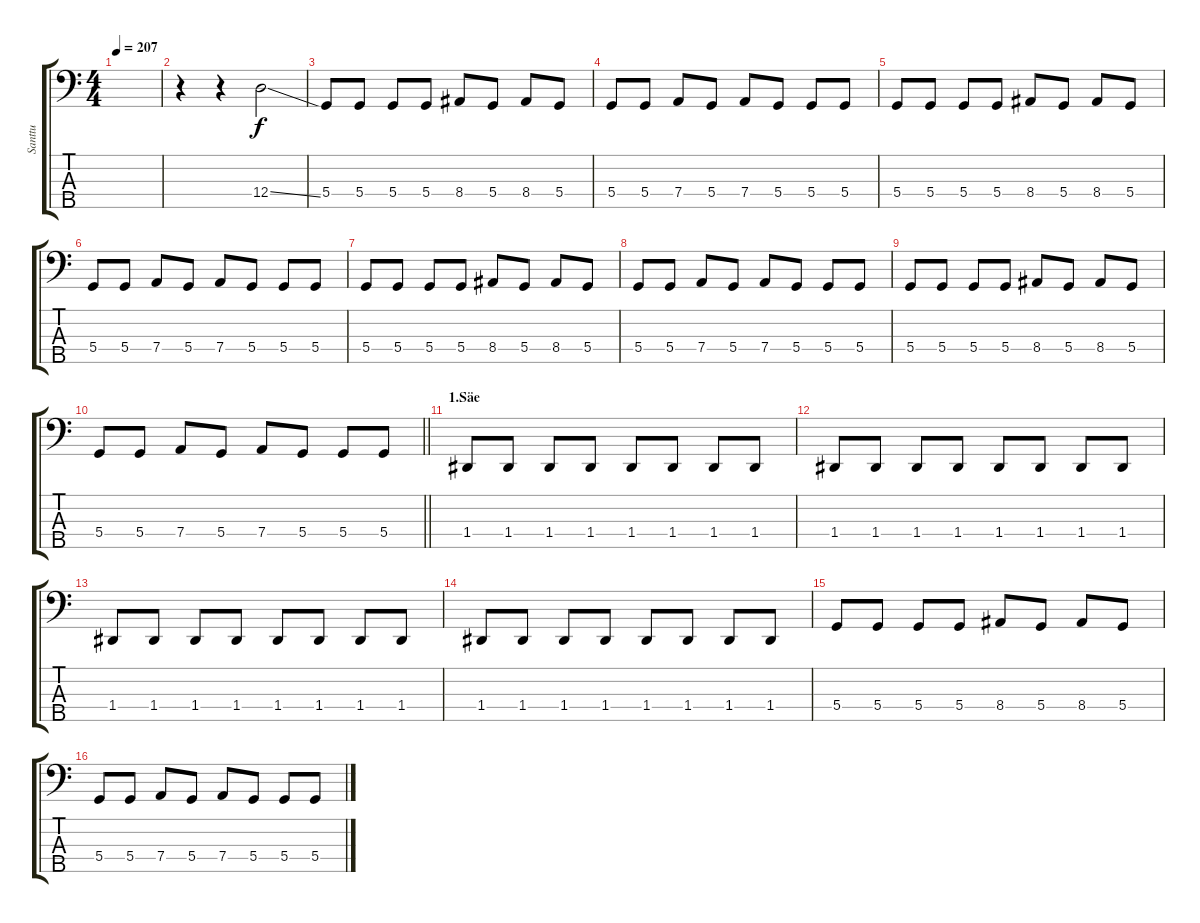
\track ("Santtu" "Santtu") {instrument electricbasspick}
\staff {score tabs}
\tuning (G2 D2 A1 D1 A0) {hide}
\ts (4 4)
\tempo 207
\clef f4
\ks c
|
r.4 r.4 12.4{ss}.2 |
5.4.8 5.4.8 5.4.8 5.4.8 8.4.8 5.4.8 8.4.8 5.4.8 |
5.4.8 5.4.8 7.4.8 5.4.8 7.4.8 5.4.8 5.4.8 5.4.8 |
5.4.8 5.4.8 5.4.8 5.4.8 8.4.8 5.4.8 8.4.8 5.4.8 |
5.4.8 5.4.8 7.4.8 5.4.8 7.4.8 5.4.8 5.4.8 5.4.8 |
5.4.8 5.4.8 5.4.8 5.4.8 8.4.8 5.4.8 8.4.8 5.4.8 |
5.4.8 5.4.8 7.4.8 5.4.8 7.4.8 5.4.8 5.4.8 5.4.8 |
5.4.8 5.4.8 5.4.8 5.4.8 8.4.8 5.4.8 8.4.8 5.4.8 |
\barLineRight lightlight
5.4.8 5.4.8 7.4.8 5.4.8 7.4.8 5.4.8 5.4.8 5.4.8 |
\section ("" "1.Säe")
1.4.8 1.4.8 1.4.8 1.4.8 1.4.8 1.4.8 1.4.8 1.4.8 |
1.4.8 1.4.8 1.4.8 1.4.8 1.4.8 1.4.8 1.4.8 1.4.8 |
1.4.8 1.4.8 1.4.8 1.4.8 1.4.8 1.4.8 1.4.8 1.4.8 |
1.4.8 1.4.8 1.4.8 1.4.8 1.4.8 1.4.8 1.4.8 1.4.8 |
5.4.8 5.4.8 5.4.8 5.4.8 8.4.8 5.4.8 8.4.8 5.4.8 |
5.4.8 5.4.8 7.4.8 5.4.8 7.4.8 5.4.8 5.4.8 5.4.8
